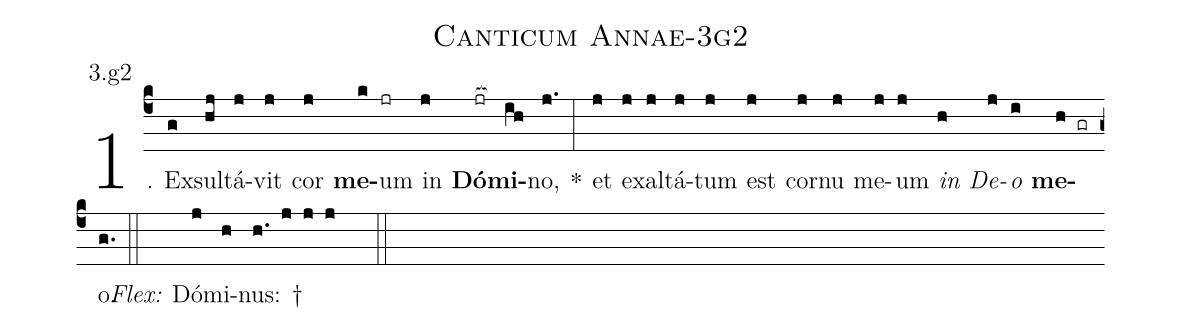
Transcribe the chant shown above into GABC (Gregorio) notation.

name: Canticum Annae-3g2;
annotation: 3.g2;
%%
(c4)1. Ex(g)sul(hj)tá(j)vit(j) cor(j) <b>me</b>(k)um(jr) in(j) <b>Dó</b>(jr[ocb:1{])<b>mi</b>(ih[ocb:0}])no,(j.) *(:) et(j) ex(j)al(j)tá(j)tum(j) est(j) cor(j)nu(j) me(j)um(j) <i>in</i>(h) <i>De</i>(j)<i>o</i>(i) <b>me</b>(h gr)o.(g.) (::)
<i>Flex:</i>()  Dó(j)mi(h)nus: †(h. j j j  ::)
